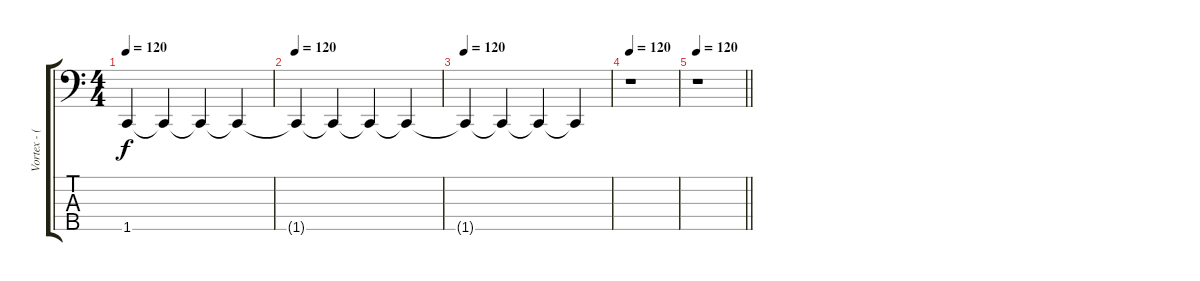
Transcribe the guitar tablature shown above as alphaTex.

\track ("Vortex - (Bass And Clean Vocals)" "Vortex - (") {instrument electricbassfinger}
\staff {score tabs}
\tuning (G2 D2 A1 E1 B0) {hide}
\ts (4 4)
\tempo 120
\clef f4
\ks c
1.5{t}.4{dy f volume 15} 1.5{t}.4{volume 13} 1.5{t}.4{volume 12} 1.5{t}.4{volume 11} |
\tempo 120
1.5{t}.4{volume 10} 1.5{t}.4{volume 9} 1.5{t}.4{volume 8} 1.5{t}.4{volume 7} |
\tempo 120
1.5{t}.4{volume 6} 1.5{t}.4{volume 4} 1.5{t}.4{volume 4} 1.5{t}.4{volume 1} |
\tempo 120
r.1 |
\tempo 120
\barLineRight lightlight
r.1
